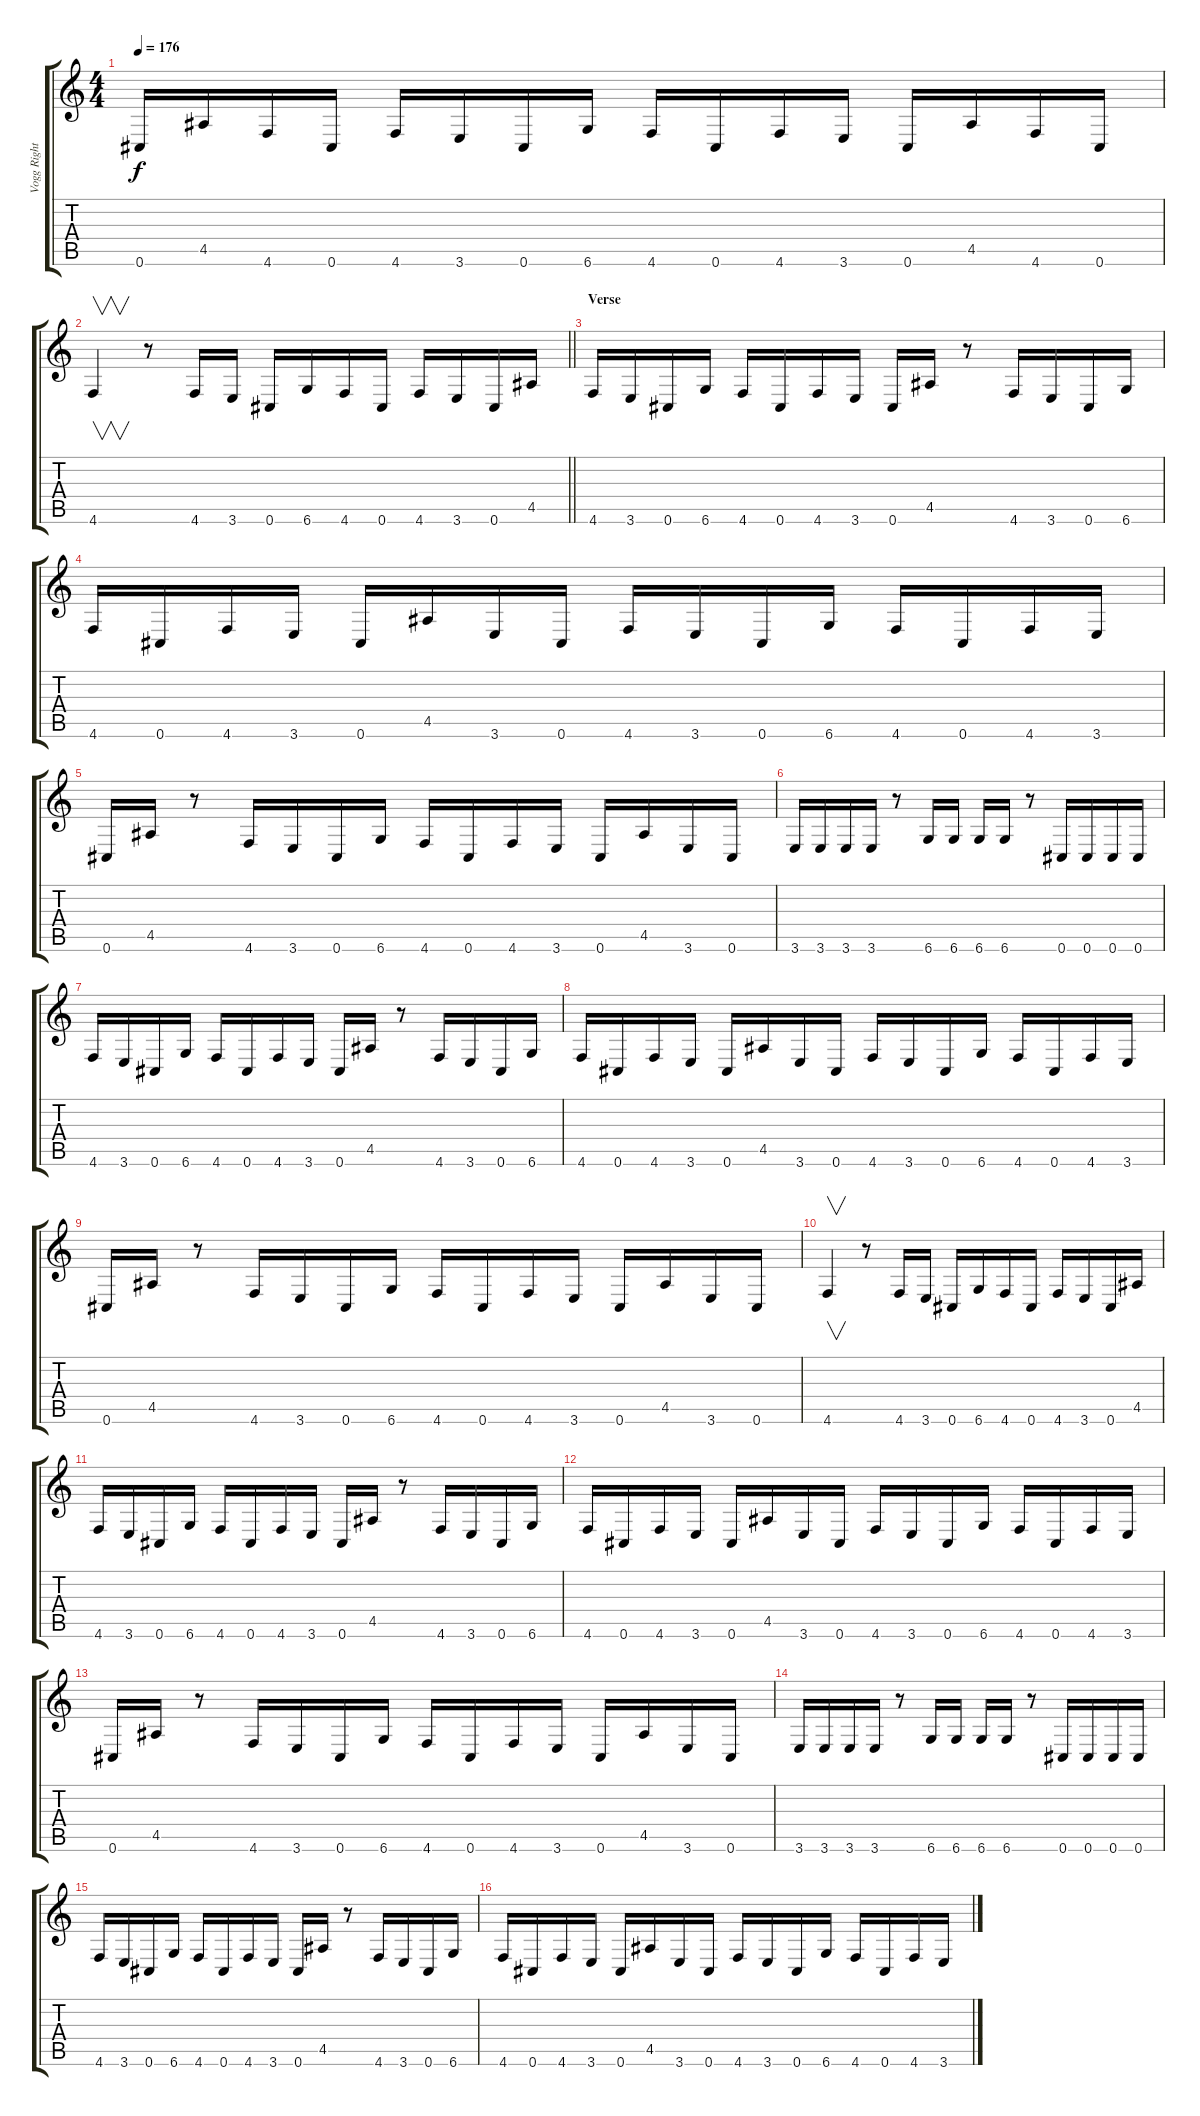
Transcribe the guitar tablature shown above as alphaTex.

\track ("Vogg Right" "Vogg Right") {instrument distortionguitar}
\staff {score tabs}
\tuning (Db4 Ab3 E3 B2 Gb2 Db2) {hide}
\ts (4 4)
\tempo 176
\clef g2
\ks c
0.6.16{dy f} 4.5.16 4.6.16 0.6.16 4.6.16 3.6.16 0.6.16 6.6.16 4.6.16 0.6.16 4.6.16 3.6.16 0.6.16 4.5.16 4.6.16 0.6.16 |
\barLineRight lightlight
4.6.4{v} r.8 4.6.16 3.6.16 0.6.16 6.6.16 4.6.16 0.6.16 4.6.16 3.6.16 0.6.16 4.5.16 |
\section ("" "Verse")
4.6.16 3.6.16 0.6.16 6.6.16 4.6.16 0.6.16 4.6.16 3.6.16 0.6.16 4.5.16 r.8 4.6.16 3.6.16 0.6.16 6.6.16 |
4.6.16 0.6.16 4.6.16 3.6.16 0.6.16 4.5.16 3.6.16 0.6.16 4.6.16 3.6.16 0.6.16 6.6.16 4.6.16 0.6.16 4.6.16 3.6.16 |
0.6.16 4.5.16 r.8 4.6.16 3.6.16 0.6.16 6.6.16 4.6.16 0.6.16 4.6.16 3.6.16 0.6.16 4.5.16 3.6.16 0.6.16 |
3.6.16 3.6.16 3.6.16 3.6.16 r.8 6.6.16 6.6.16 6.6.16 6.6.16 r.8 0.6.16 0.6.16 0.6.16 0.6.16 |
4.6.16 3.6.16 0.6.16 6.6.16 4.6.16 0.6.16 4.6.16 3.6.16 0.6.16 4.5.16 r.8 4.6.16 3.6.16 0.6.16 6.6.16 |
4.6.16 0.6.16 4.6.16 3.6.16 0.6.16 4.5.16 3.6.16 0.6.16 4.6.16 3.6.16 0.6.16 6.6.16 4.6.16 0.6.16 4.6.16 3.6.16 |
0.6.16 4.5.16 r.8 4.6.16 3.6.16 0.6.16 6.6.16 4.6.16 0.6.16 4.6.16 3.6.16 0.6.16 4.5.16 3.6.16 0.6.16 |
4.6.4{v} r.8 4.6.16 3.6.16 0.6.16 6.6.16 4.6.16 0.6.16 4.6.16 3.6.16 0.6.16 4.5.16 |
4.6.16 3.6.16 0.6.16 6.6.16 4.6.16 0.6.16 4.6.16 3.6.16 0.6.16 4.5.16 r.8 4.6.16 3.6.16 0.6.16 6.6.16 |
4.6.16 0.6.16 4.6.16 3.6.16 0.6.16 4.5.16 3.6.16 0.6.16 4.6.16 3.6.16 0.6.16 6.6.16 4.6.16 0.6.16 4.6.16 3.6.16 |
0.6.16 4.5.16 r.8 4.6.16 3.6.16 0.6.16 6.6.16 4.6.16 0.6.16 4.6.16 3.6.16 0.6.16 4.5.16 3.6.16 0.6.16 |
3.6.16 3.6.16 3.6.16 3.6.16 r.8 6.6.16 6.6.16 6.6.16 6.6.16 r.8 0.6.16 0.6.16 0.6.16 0.6.16 |
4.6.16 3.6.16 0.6.16 6.6.16 4.6.16 0.6.16 4.6.16 3.6.16 0.6.16 4.5.16 r.8 4.6.16 3.6.16 0.6.16 6.6.16 |
4.6.16 0.6.16 4.6.16 3.6.16 0.6.16 4.5.16 3.6.16 0.6.16 4.6.16 3.6.16 0.6.16 6.6.16 4.6.16 0.6.16 4.6.16 3.6.16
